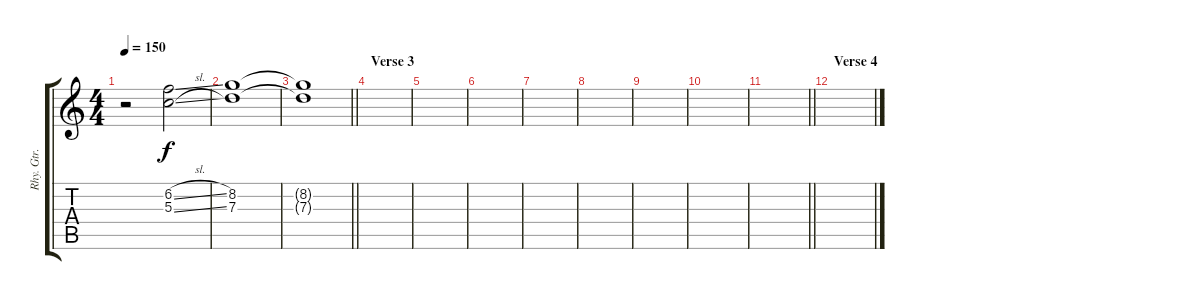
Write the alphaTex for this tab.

\track ("Rhy. Gtr." "Rhy. Gtr.") {instrument electricguitarclean}
\staff {score tabs}
\tuning (E4 B3 G3 D3 A2 E2) {hide}
\ts (4 4)
\tempo 150
\clef g2
\ks c
r.2{dy f} (6.2{sl} 5.3{sl}).2 |
(8.2 7.3).1 |
\barLineRight lightlight
(8.2{t} 7.3{t}).1 |
\section ("" "Verse 3")
|
|
|
|
|
|
|
\barLineRight lightlight
|
\section ("" "Verse 4")
